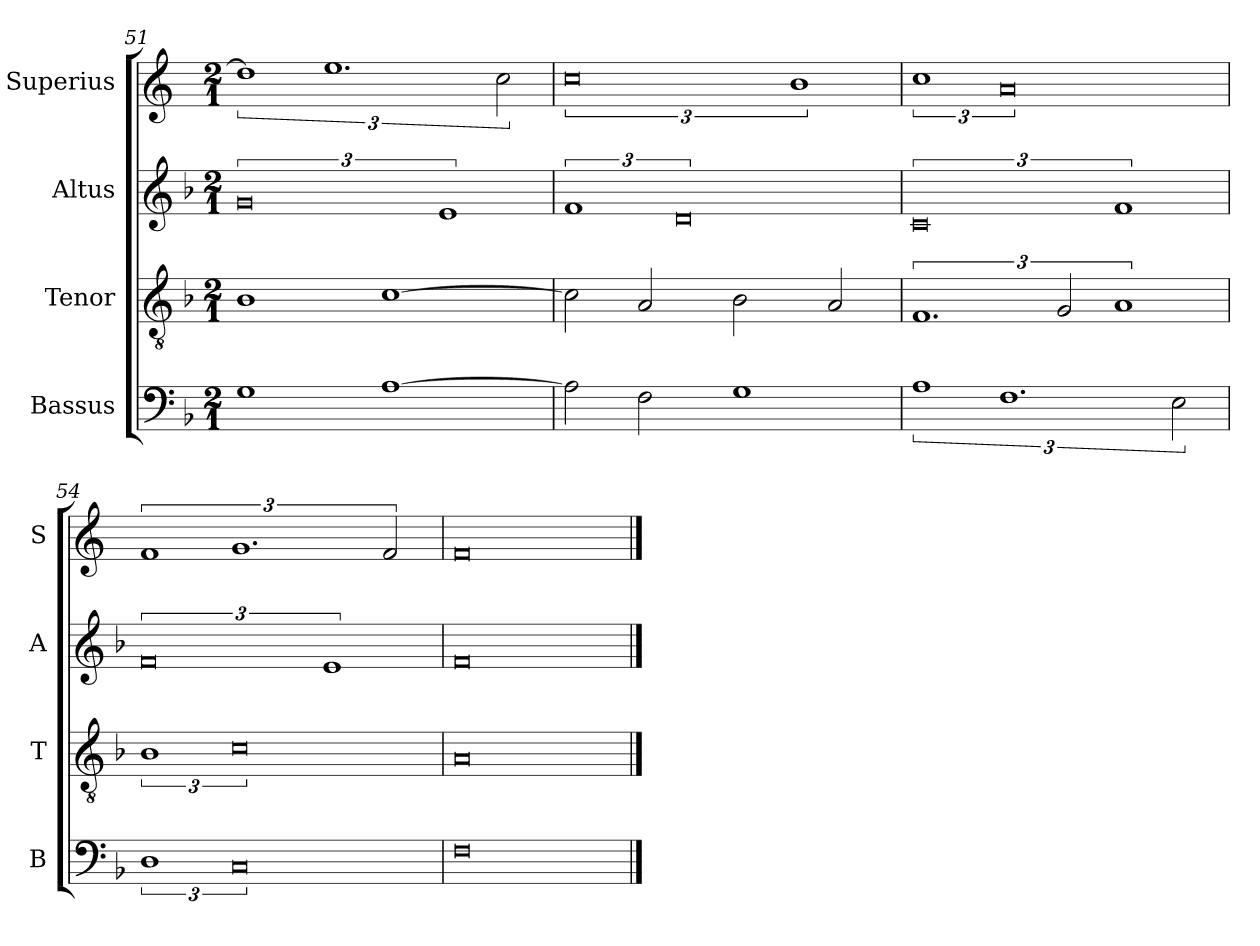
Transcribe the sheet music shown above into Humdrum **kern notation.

**kern	**kern	**kern	**kern
*part4	*part3	*part2	*part1
*staff4	*staff3	*staff2	*staff1
*I"Bassus	*I"Tenor	*I"Altus	*I"Superius
*I'B	*I'T	*I'A	*I'S
*clefF4	*clefGv2	*clefG2	*clefG2
*k[b-]	*k[b-]	*k[b-]	*k[]
*M2/1	*M2/1	*M2/1	*M2/1
=51	=51	=51	=51
1G	1B-	3%4g	3%2dd]
.	.	.	3%2.ee
[1A	[1c	.	.
.	.	3%2e	.
.	.	.	3cc\
=52	=52	=52	=52
2A\]	2c\]	3%2f	3%4cc
2F\	2A/	.	.
.	.	3%4d	.
1G	2B-\	.	.
.	.	.	3%2b
.	2A/	.	.
=53	=53	=53	=53
3%2A	3%2.F	3%4c	3%2cc
3%2.F	.	.	3%4a
.	3G/	.	.
.	3%2A	3%2f	.
3E\	.	.	.
=54	=54	=54	=54
3%2D	3%2B-	3%4f	3%2f
3%4C	3%4c	.	3%2.g
.	.	3%2e	.
.	.	.	3f/
=55	=55	=55	=55
0F	0A	0f	0f
==	==	==	==
*-	*-	*-	*-
